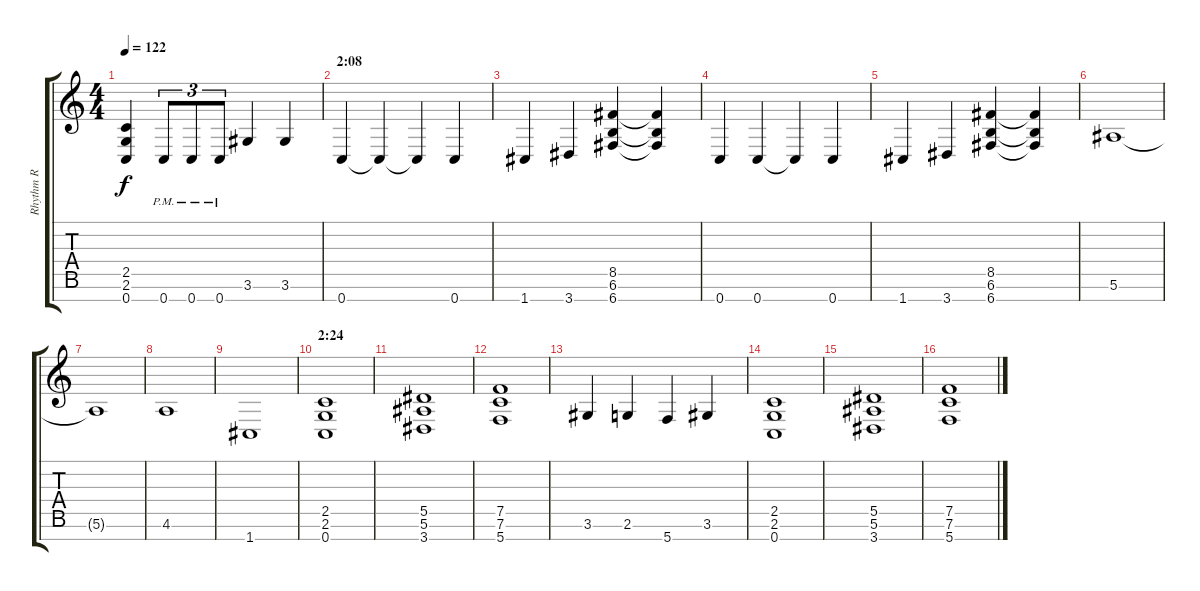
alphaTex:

\track ("Rhythm R" "Rhythm R") {instrument distortionguitar}
\staff {score tabs}
\tuning (F4 C4 Ab3 Eb3 Bb2 F2 C2) {hide}
\ts (4 4)
\tempo 122
\clef g2
\ks c
(2.5 2.6 0.7).4{dy f} 0.7{pm}.8{tu (3 2)} 0.7{pm}.8{tu (3 2)} 0.7{pm}.8{tu (3 2)} 3.6.4 3.6.4 |
\section ("" "2:08")
0.7.4 0.7{t}.4 0.7{t}.4 0.7.4 |
1.7.4 3.7.4 (8.5 6.6 6.7).4 (8.5{t} 6.6{t} 6.7{t}).4 |
0.7.4 0.7.4 0.7{t}.4 0.7.4 |
1.7.4 3.7.4 (8.5 6.6 6.7).4 (8.5{t} 6.6{t} 6.7{t}).4 |
5.6.1 |
5.6{t}.1 |
4.6.1 |
1.7.1 |
\section ("" "2:24")
(2.5 2.6 0.7).1 |
(5.5 5.6 3.7).1 |
(7.5 7.6 5.7).1 |
3.6.4 2.6.4 5.7.4 3.6.4 |
(2.5 2.6 0.7).1 |
(5.5 5.6 3.7).1 |
(7.5 7.6 5.7).1
